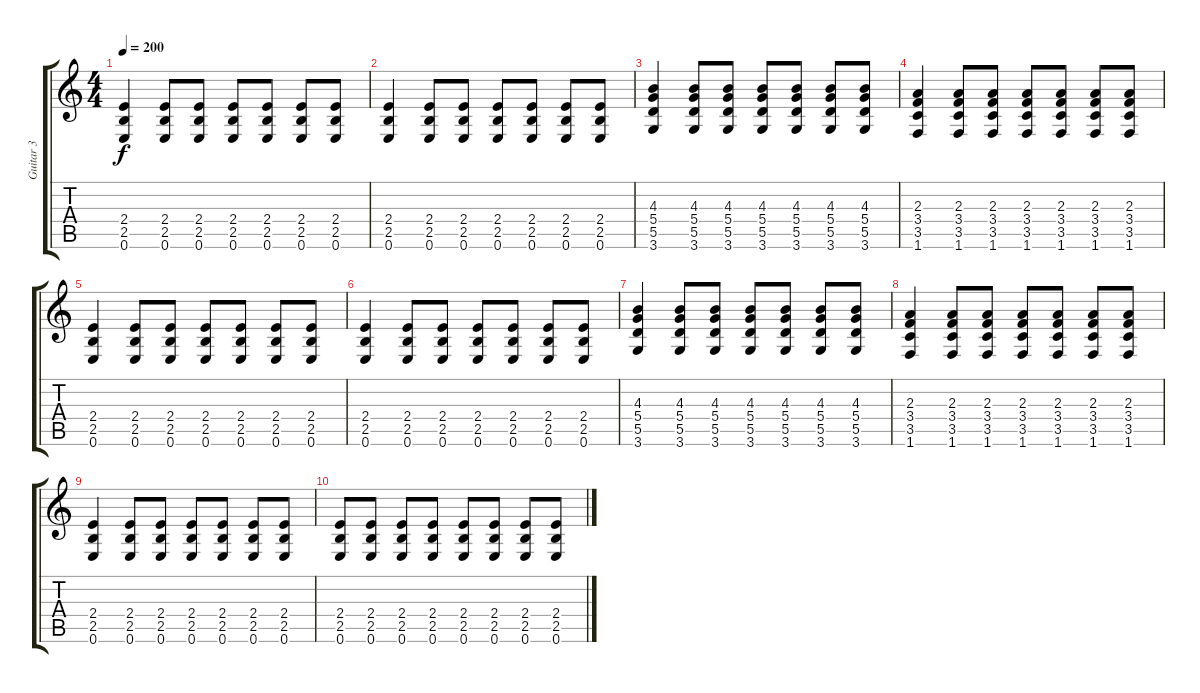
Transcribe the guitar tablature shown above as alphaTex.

\track ("Guitar 3" "Guitar 3") {instrument acousticguitarsteel}
\staff {score tabs}
\tuning (E4 B3 G3 D3 A2 E2) {hide}
\ts (4 4)
\tempo 200
\clef g2
\ks c
(2.4 2.5 0.6).4{dy f} (2.4 2.5 0.6).8 (2.4 2.5 0.6).8 (2.4 2.5 0.6).8 (2.4 2.5 0.6).8 (2.4 2.5 0.6).8 (2.4 2.5 0.6).8 |
(2.4 2.5 0.6).4 (2.4 2.5 0.6).8 (2.4 2.5 0.6).8 (2.4 2.5 0.6).8 (2.4 2.5 0.6).8 (2.4 2.5 0.6).8 (2.4 2.5 0.6).8 |
(4.3 5.4 5.5 3.6).4 (4.3 5.4 5.5 3.6).8 (4.3 5.4 5.5 3.6).8 (4.3 5.4 5.5 3.6).8 (4.3 5.4 5.5 3.6).8 (4.3 5.4 5.5 3.6).8 (4.3 5.4 5.5 3.6).8 |
(2.3 3.4 3.5 1.6).4 (2.3 3.4 3.5 1.6).8 (2.3 3.4 3.5 1.6).8 (2.3 3.4 3.5 1.6).8 (2.3 3.4 3.5 1.6).8 (2.3 3.4 3.5 1.6).8 (2.3 3.4 3.5 1.6).8 |
(2.4 2.5 0.6).4 (2.4 2.5 0.6).8 (2.4 2.5 0.6).8 (2.4 2.5 0.6).8 (2.4 2.5 0.6).8 (2.4 2.5 0.6).8 (2.4 2.5 0.6).8 |
(2.4 2.5 0.6).4 (2.4 2.5 0.6).8 (2.4 2.5 0.6).8 (2.4 2.5 0.6).8 (2.4 2.5 0.6).8 (2.4 2.5 0.6).8 (2.4 2.5 0.6).8 |
(4.3 5.4 5.5 3.6).4 (4.3 5.4 5.5 3.6).8 (4.3 5.4 5.5 3.6).8 (4.3 5.4 5.5 3.6).8 (4.3 5.4 5.5 3.6).8 (4.3 5.4 5.5 3.6).8 (4.3 5.4 5.5 3.6).8 |
(2.3 3.4 3.5 1.6).4 (2.3 3.4 3.5 1.6).8 (2.3 3.4 3.5 1.6).8 (2.3 3.4 3.5 1.6).8 (2.3 3.4 3.5 1.6).8 (2.3 3.4 3.5 1.6).8 (2.3 3.4 3.5 1.6).8 |
(2.4 2.5 0.6).4 (2.4 2.5 0.6).8 (2.4 2.5 0.6).8 (2.4 2.5 0.6).8 (2.4 2.5 0.6).8 (2.4 2.5 0.6).8 (2.4 2.5 0.6).8 |
(2.4 2.5 0.6).8 (2.4 2.5 0.6).8 (2.4 2.5 0.6).8 (2.4 2.5 0.6).8 (2.4 2.5 0.6).8 (2.4 2.5 0.6).8 (2.4 2.5 0.6).8 (2.4 2.5 0.6).8
